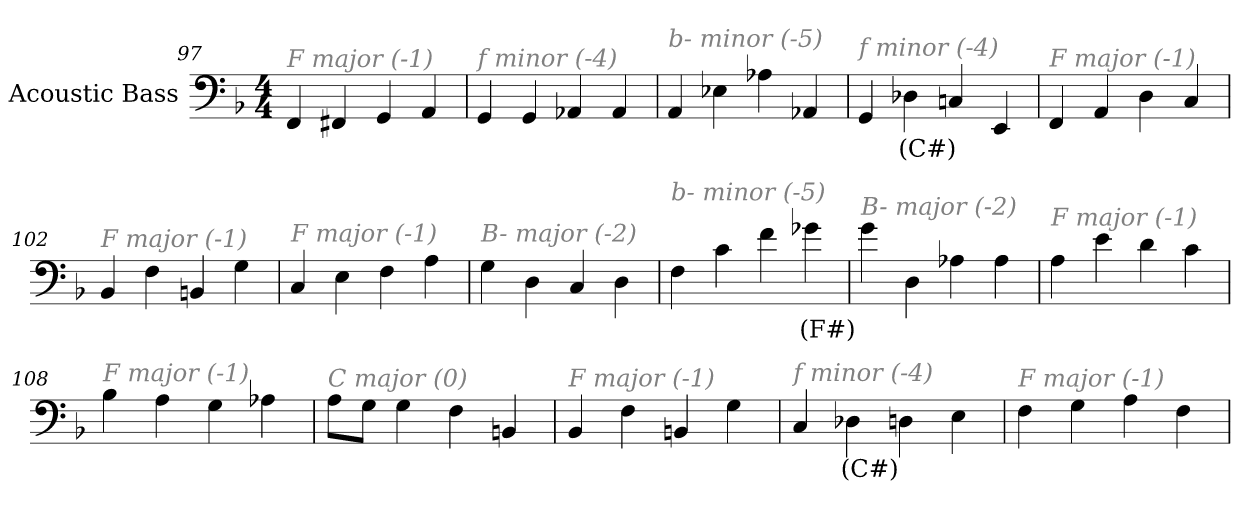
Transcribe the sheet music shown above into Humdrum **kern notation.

**kern	**text
*part1	*part1
*staff1	*staff1
*I"Acoustic Bass	*
*clefF4	*
*ITrd7c12	*
*k[b-]	*
*F:	*
*M4/4	*
=97	=97
!LO:TX:i:color=#808080:t=F major (-1)	!
4FFF	.
4FFF#X	.
4GGG	.
4AAA	.
=98	=98
!LO:TX:i:color=#808080:t=f minor (-4)	!
4GGG	.
4GGG	.
4AAA-X	.
4AAA-	.
=99	=99
!LO:TX:i:color=#808080:t=b- minor (-5)	!
4AAA	.
4EE-X	.
4AA-X	.
4AAA-X	.
=100	=100
!LO:TX:i:color=#808080:t=f minor (-4)	!
4GGG	.
4DD-Xi	(C#)
4CCn	.
4EEE	.
=101	=101
!LO:TX:i:color=#808080:t=F major (-1)	!
4FFF	.
4AAA	.
4DD	.
4CC	.
=102	=102
!LO:TX:i:color=#808080:t=F major (-1)	!
4BBB-	.
4FF	.
4BBBn	.
4GG	.
=103	=103
!LO:TX:i:color=#808080:t=F major (-1)	!
4CC	.
4EE	.
4FF	.
4AA	.
=104	=104
!LO:TX:i:color=#808080:t=B- major (-2)	!
4GG	.
4DD	.
4CC	.
4DD	.
=105	=105
!LO:TX:i:color=#808080:t=b- minor (-5)	!
4FF	.
4C	.
4F	.
4G-Xi	(F#)
=106	=106
!LO:TX:i:color=#808080:t=B- major (-2)	!
4G	.
4DD	.
4AA-X	.
4AA-	.
=107	=107
!LO:TX:i:color=#808080:t=F major (-1)	!
4AA	.
4E	.
4D	.
4C	.
=108	=108
!LO:TX:i:color=#808080:t=F major (-1)	!
4BB-	.
4AA	.
4GG	.
4AA-X	.
=109	=109
!LO:TX:i:color=#808080:t=C major (0)	!
8AAL	.
8GGJ	.
4GG	.
4FF	.
4BBBn	.
=110	=110
!LO:TX:i:color=#808080:t=F major (-1)	!
4BBB-	.
4FF	.
4BBBn	.
4GG	.
=111	=111
!LO:TX:i:color=#808080:t=f minor (-4)	!
4CC	.
4DD-Xi	(C#)
4DD	.
4EE	.
=112	=112
!LO:TX:i:color=#808080:t=F major (-1)	!
4FF	.
4GG	.
4AA	.
4FF	.
=	=
*-	*-
